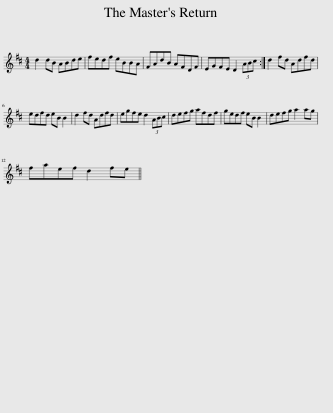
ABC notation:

X:1
L:1/8
M:4/4
I:linebreak $
K:D
V:1 treble
V:1
 d2 dB ABde | fedf eBBA | FAdB AFDF | EGFE D2 (3ABc :| d2 fd Adfd |$ %5
 edfd eB B2 | d2 fd Adfd | egfe d2 (3ABc | defg afdf | gedf eB B2 | %10
 defg a2 ag |$ faef d2 fe || %12
